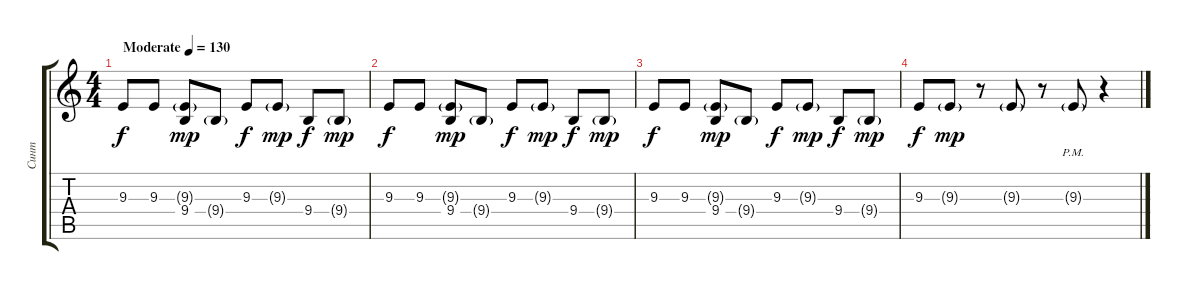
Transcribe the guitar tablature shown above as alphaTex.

\track ("Синт" "Синт") {instrument percussiveorgan}
\staff {score tabs}
\tuning (E4 B3 G3 D3 A2 E2) {hide}
\ts (4 4)
\tempo (130 "Moderate")
\clef g2
\ks c
9.3.8{dy f instrument percussiveorgan} 9.3.8 (9.3{g} 9.4).8{dy mp} 9.4{g}.8 9.3.8{dy f} 9.3{g}.8{dy mp} 9.4.8{dy f} 9.4{g}.8{dy mp} |
9.3.8{dy f} 9.3.8 (9.3{g} 9.4).8{dy mp} 9.4{g}.8 9.3.8{dy f} 9.3{g}.8{dy mp} 9.4.8{dy f} 9.4{g}.8{dy mp} |
9.3.8{dy f} 9.3.8 (9.3{g} 9.4).8{dy mp} 9.4{g}.8 9.3.8{dy f} 9.3{g}.8{dy mp} 9.4.8{dy f} 9.4{g}.8{dy mp} |
9.3.8{dy f} 9.3{g}.8{dy mp} r.8 9.3{g}.8 r.8 9.3{g pm}.8 r.4
